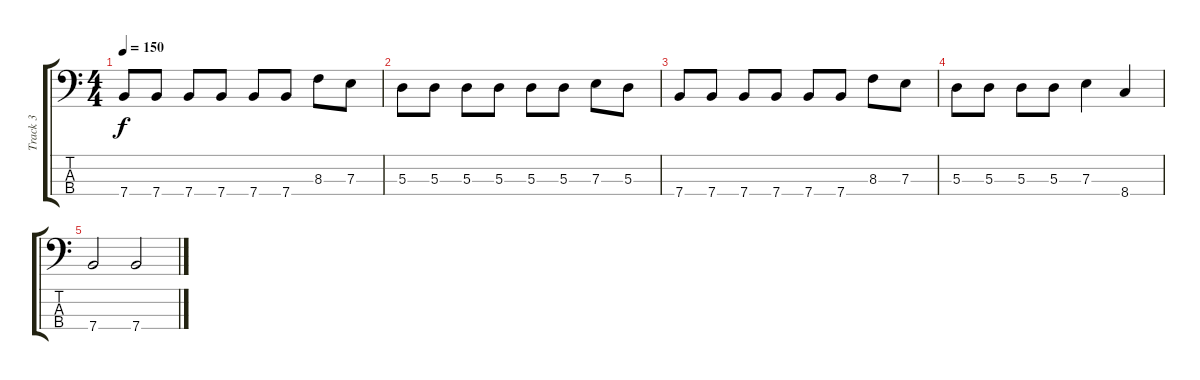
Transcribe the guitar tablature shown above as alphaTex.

\track ("Track 3" "Track 3") {instrument electricbassfinger}
\staff {score tabs}
\tuning (G2 D2 A1 E1) {hide}
\ts (4 4)
\tempo 150
\clef f4
\ks c
7.4.8{dy f} 7.4.8 7.4.8 7.4.8 7.4.8 7.4.8 8.3.8 7.3.8 |
5.3.8 5.3.8 5.3.8 5.3.8 5.3.8 5.3.8 7.3.8 5.3.8 |
7.4.8 7.4.8 7.4.8 7.4.8 7.4.8 7.4.8 8.3.8 7.3.8 |
5.3.8 5.3.8 5.3.8 5.3.8 7.3.4 8.4.4 |
7.4.2 7.4.2
